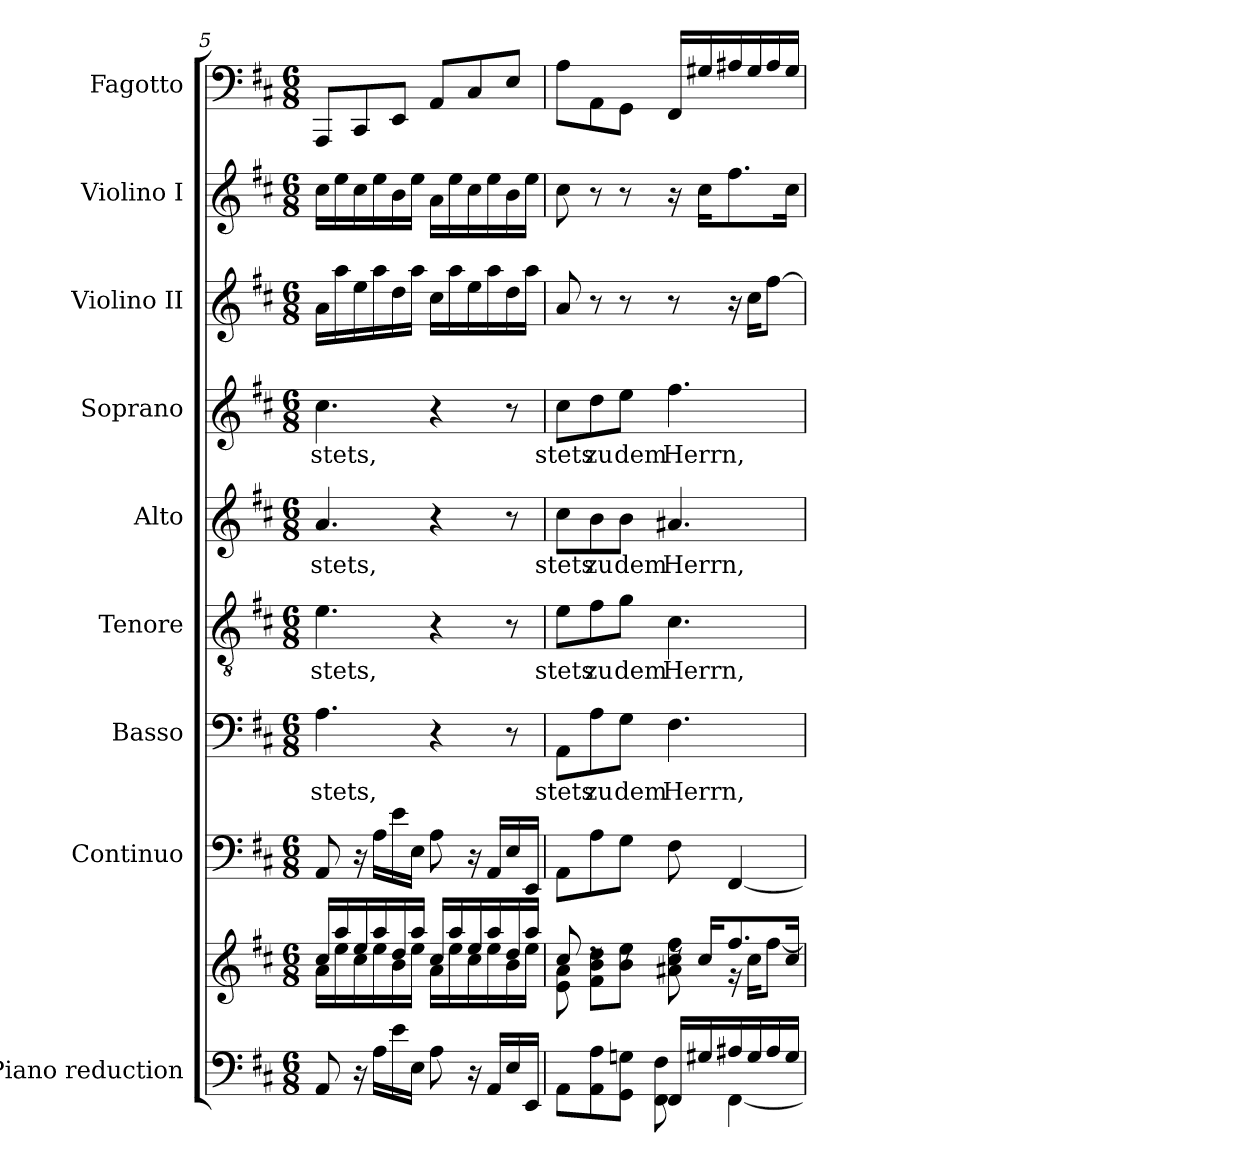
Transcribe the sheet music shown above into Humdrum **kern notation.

**kern	**kern	**kern	**kern	**text	**kern	**text	**kern	**text	**kern	**text	**kern	**kern	**kern
*part9	*part9	*part8	*part7	*part7	*part6	*part6	*part5	*part5	*part4	*part4	*part3	*part2	*part1
*staff10	*staff9	*staff8	*staff7	*staff7	*staff6	*staff6	*staff5	*staff5	*staff4	*staff4	*staff3	*staff2	*staff1
*I"Piano reduction	*	*I"Continuo	*I"Basso	*	*I"Tenore	*	*I"Alto	*	*I"Soprano	*	*I"Violino II	*I"Violino I	*I"Fagotto
*I'Pno	*	*	*	*	*	*	*	*	*	*	*I'Vln	*I'Vln	*
!!LO:PB:g=z
*clefF4	*clefG2	*clefF4	*clefF4	*	*clefGv2	*	*clefG2	*	*clefG2	*	*clefG2	*clefG2	*clefF4
*k[f#c#]	*k[f#c#]	*k[f#c#]	*k[f#c#]	*	*k[f#c#]	*	*k[f#c#]	*	*k[f#c#]	*	*k[f#c#]	*k[f#c#]	*k[f#c#]
*M6/8	*M6/8	*M6/8	*M6/8	*	*M6/8	*	*M6/8	*	*M6/8	*	*M6/8	*M6/8	*M6/8
=5	=5	=5	=5	=5	=5	=5	=5	=5	=5	=5	=5	=5	=5
*	*^	*	*	*	*	*	*	*	*	*	*	*	*
!	!	!	!	!	!LO:LY:b	!	!LO:LY:b	!	!LO:LY:b	!	!LO:LY:b	!	!	!
8AA/	16cc#/LL	16a\LL	8AA/	4.A\	stets,	4.e\	stets,	4.a/	stets,	4.cc#\	stets,	16a\LL	16cc#\LL	8AAA/L
.	16aa/	16ee\	.	.	.	.	.	.	.	.	.	16aa\	16ee\	.
16r	16ee/	16cc#\	16r	.	.	.	.	.	.	.	.	16ee\	16cc#\	8CC#/
16A\LL	16aa/	16ee\	16A\LL	.	.	.	.	.	.	.	.	16aa\	16ee\	.
16e\	16dd/	16b\	16e\	.	.	.	.	.	.	.	.	16dd\	16b\	8EE/J
16E\JJ	16aa/JJ	16ee\JJ	16E\JJ	.	.	.	.	.	.	.	.	16aa\JJ	16ee\JJ	.
8A\	16cc#/LL	16a\LL	8A\	4r	.	4r	.	4r	.	4r	.	16cc#\LL	16a\LL	8AA/L
.	16aa/	16ee\	.	.	.	.	.	.	.	.	.	16aa\	16ee\	.
16r	16ee/	16cc#\	16r	.	.	.	.	.	.	.	.	16ee\	16cc#\	8C#/
16AA/LL	16aa/	16ee\	16AA/LL	.	.	.	.	.	.	.	.	16aa\	16ee\	.
16E/	16dd/	16b\	16E/	8r	.	8r	.	8r	.	8r	.	16dd\	16b\	8E/J
16EE/JJ	16aa/JJ	16ee\JJ	16EE/JJ	.	.	.	.	.	.	.	.	16aa\JJ	16ee\JJ	.
=6	=6	=6	=6	=6	=6	=6	=6	=6	=6	=6	=6	=6	=6	=6
*^	*	*	*	*	*	*	*	*	*	*	*	*	*	*
!	!	!	!	!	!	!LO:LY:b	!	!LO:LY:b	!	!LO:LY:b	!	!LO:LY:b	!	!	!
4.ryy	8AA\L	8cc#/	8e!\ 8a\	8AA\L	8AA\L	stets	8e\L	stets	8cc#\L	stets	8cc#\L	stets	8a/	8cc#\	8A\L
!	!	!	!	!	!	!LO:LY:b	!	!LO:LY:b	!	!LO:LY:b	!	!LO:LY:b	!	!	!
.	8AA\ 8A\	8rdd	8f#!\ 8b!\ 8dd!\L	8A\	8A\	zu	8f#\	zu	8b\	zu	8dd\	zu	8r	8r	8AA\
!	!	!	!	!	!	!LO:LY:b	!	!LO:LY:b	!	!LO:LY:b	!	!LO:LY:b	!	!	!
.	8GG\ 8Gni\J	8rdd	8b!\ 8ee!\J	8G\J	8G\J	dem	8g\J	dem	8b\J	dem	8ee\J	dem	8r	8r	8GG\J
!	!	!	!	!	!	!LO:LY:b	!	!LO:LY:b	!	!LO:LY:b	!	!LO:LY:b	!	!	!
16FF#/LL	8FF#\ 8F#\	16rdd	8a#X!\ 8cc#!\ 8ff#!\	8F#\	4.F#\	Herrn,	4.c#\	Herrn,	4.a#X/	Herrn,	4.ff#\	Herrn,	8r	16r	16FF#/LL
16G#X/	.	16cc#/KL	.	.	.	.	.	.	.	.	.	.	.	16cc#\KL	16G#X/
16A#X/	[4FF#\	8.ff#/	16r	[4FF#/	.	.	.	.	.	.	.	.	16r	8.ff#\	16A#X/
16G#/	.	.	16cc#\KL	.	.	.	.	.	.	.	.	.	16cc#\KL	.	16G#/
16A#/	.	.	[8ff#\J	.	.	.	.	.	.	.	.	.	[8ff#\J	.	16A#/
16G#/JJ	.	16cc#/Jk	.	.	.	.	.	.	.	.	.	.	.	16cc#\Jk	16G#/JJ
*v	*v	*	*	*	*	*	*	*	*	*	*	*	*	*	*
*	*v	*v	*	*	*	*	*	*	*	*	*	*	*	*
=	=	=	=	=	=	=	=	=	=	=	=	=	=
*-	*-	*-	*-	*-	*-	*-	*-	*-	*-	*-	*-	*-	*-
